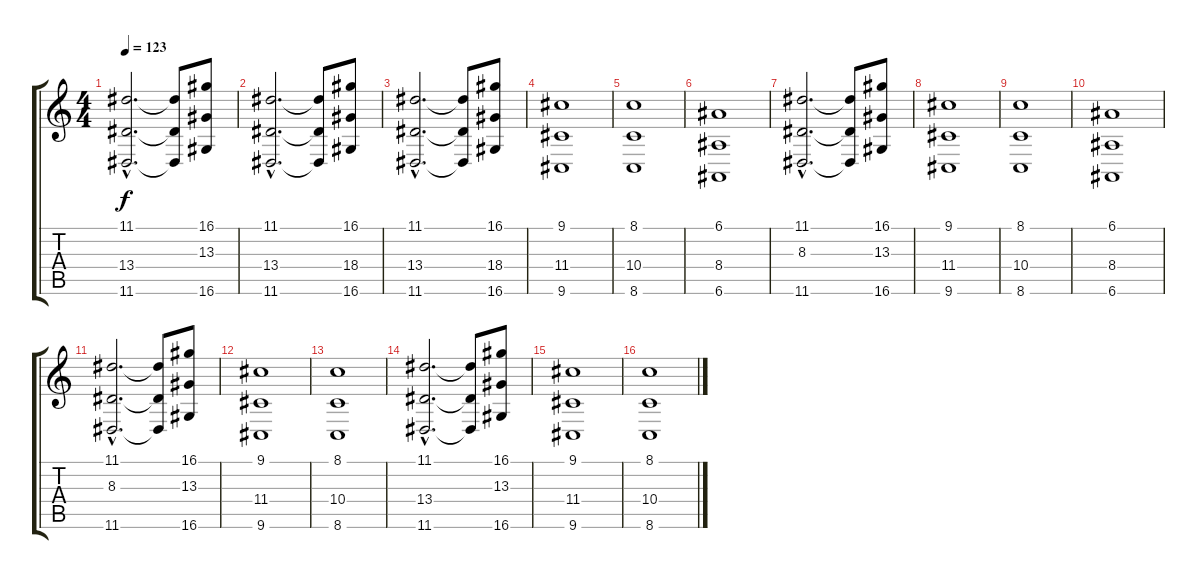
\track "" {instrument drawbarorgan}
\staff {score tabs}
\tuning (E4 B3 G3 D3 A2 E2) {hide}
\ts (4 4)
\tempo 123
\clef g2
\ks c
(11.1{hac} 13.4{hac} 11.6{hac}).2{d dy f} (11.1{t} 13.4{t} 11.6{t}).8 (16.1 13.3 16.6).8 |
(11.1{hac} 13.4{hac} 11.6{hac}).2{d} (11.1{t} 13.4{t} 11.6{t}).8 (16.1 18.4 16.6).8 |
(11.1{hac} 13.4{hac} 11.6{hac}).2{d} (11.1{t} 13.4{t} 11.6{t}).8 (16.1 18.4 16.6).8 |
(9.1 11.4 9.6).1 |
(8.1 10.4 8.6).1 |
(6.1 8.4 6.6).1 |
(11.1{hac} 8.3{hac} 11.6{hac}).2{d} (11.1{t} 8.3{t} 11.6{t}).8 (16.1 13.3 16.6).8 |
(9.1 11.4 9.6).1 |
(8.1 10.4 8.6).1 |
(6.1 8.4 6.6).1 |
(11.1{hac} 8.3{hac} 11.6{hac}).2{d} (11.1{t} 8.3{t} 11.6{t}).8 (16.1 13.3 16.6).8 |
(9.1 11.4 9.6).1 |
(8.1 10.4 8.6).1 |
(11.1{hac} 13.4{hac} 11.6{hac}).2{d volume 8} (11.1{t} 13.4{t} 11.6{t}).8 (16.1 13.3 16.6).8 |
(9.1 11.4 9.6).1 |
(8.1 10.4 8.6).1
